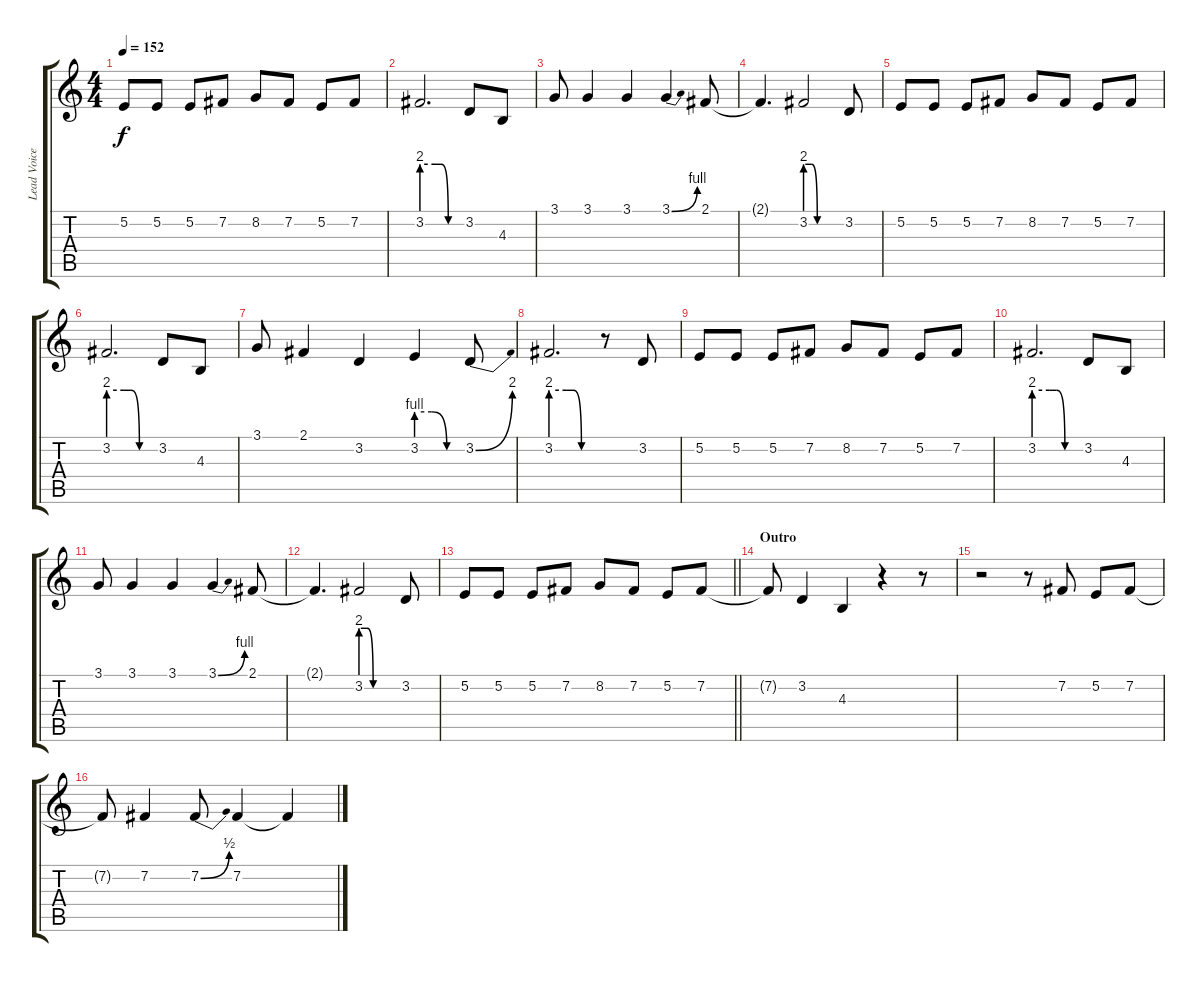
\track ("Lead Voice" "Lead Voice") {instrument oboe}
\staff {score tabs}
\tuning (E4 B3 G3 D3 A2 E2) {hide}
\ts (4 4)
\tempo 152
\clef g2
\ks c
5.2.8{dy f} 5.2.8 5.2.8 7.2.8 8.2.8 7.2.8 5.2.8 7.2.8 |
3.2{be (custom 0 8 20 8 29 8 40 0 60 0)}.2{d} 3.2.8 4.3.8 |
3.1.8 3.1.4 3.1.4 3.1{be (bend 0 0 60 4)}.4 2.1.8 |
2.1{t}.4{d} 3.2{be (custom 0 8 10 8 20 0 30 0 40 0 60 0)}.2 3.2.8 |
5.2.8 5.2.8 5.2.8 7.2.8 8.2.8 7.2.8 5.2.8 7.2.8 |
3.2{be (custom 0 8 20 8 29 8 40 0 60 0)}.2{d} 3.2.8 4.3.8 |
3.1.8 2.1.4 3.2.4 3.2{be (custom 0 4 20 4 40 0 60 0)}.4 3.2{be (bend 0 0 60 8)}.8 |
3.2{be (custom 0 8 20 8 29 8 40 0 60 0)}.2{d} r.8 3.2.8 |
5.2.8 5.2.8 5.2.8 7.2.8 8.2.8 7.2.8 5.2.8 7.2.8 |
3.2{be (custom 0 8 20 8 29 8 40 0 60 0)}.2{d} 3.2.8 4.3.8 |
3.1.8 3.1.4 3.1.4 3.1{be (bend 0 0 60 4)}.4 2.1.8 |
2.1{t}.4{d} 3.2{be (custom 0 8 10 8 20 0 30 0 40 0 60 0)}.2 3.2.8 |
\barLineRight lightlight
5.2.8 5.2.8 5.2.8 7.2.8 8.2.8 7.2.8 5.2.8 7.2.8 |
\section ("" "Outro")
7.2{t}.8 3.2.4 4.3.4 r.4 r.8 |
r.2 r.8 7.2.8 5.2.8 7.2.8 |
7.2{t}.8 7.2.4 7.2{be (bend 0 0 60 2)}.8 7.2.4 7.2{t}.4
